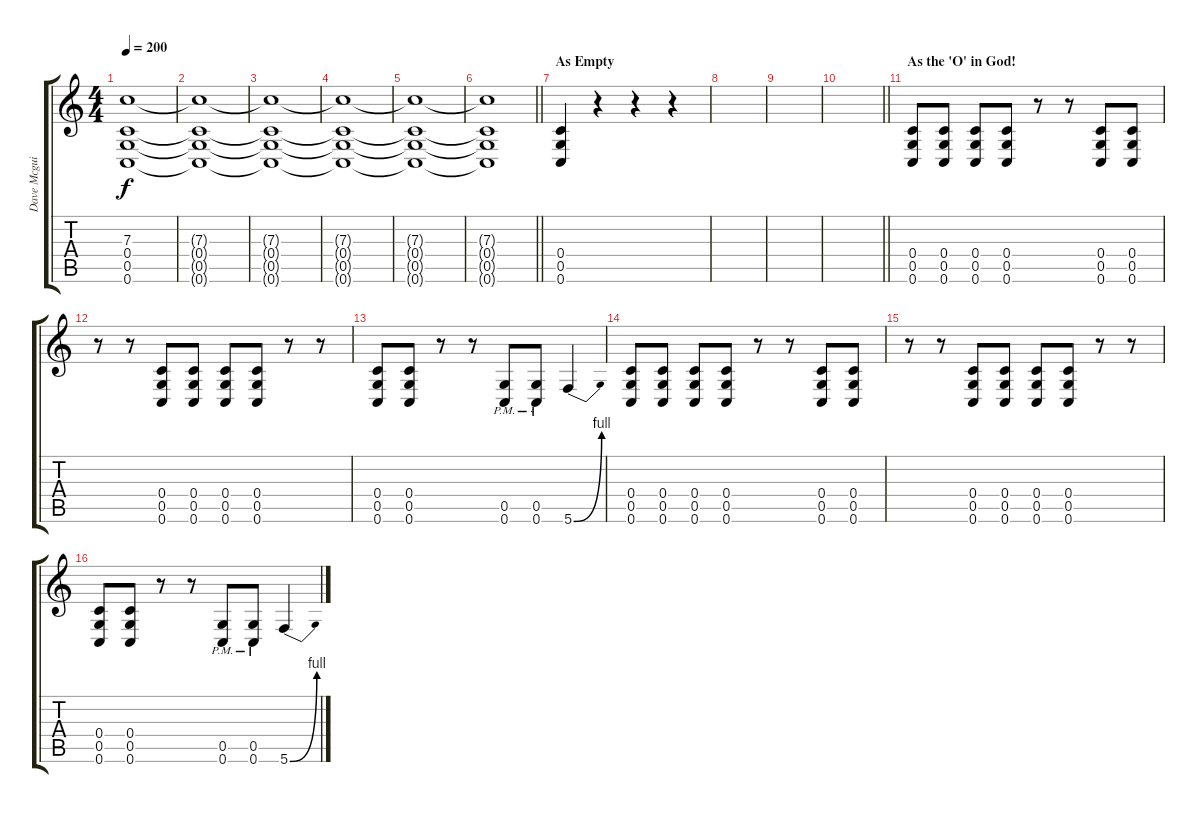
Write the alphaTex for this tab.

\track ("Dave Mcguire" "Dave Mcgui") {instrument overdrivenguitar}
\staff {score tabs}
\tuning (D4 A3 F3 C3 G2 C2) {hide}
\ts (4 4)
\tempo 200
\clef g2
\ks c
(7.3{t} 0.4{t} 0.5{t} 0.6{t}).1{dy f} |
(7.3{t} 0.4{t} 0.5{t} 0.6{t}).1 |
(7.3{t} 0.4{t} 0.5{t} 0.6{t}).1 |
(7.3{t} 0.4{t} 0.5{t} 0.6{t}).1 |
(7.3{t} 0.4{t} 0.5{t} 0.6{t}).1 |
\barLineRight lightlight
(7.3{t} 0.4{t} 0.5{t} 0.6{t}).1 |
\section ("" "As Empty")
(0.4 0.5 0.6).4 r.4 r.4 r.4 |
|
|
\barLineRight lightlight
|
\section ("" "As the 'O' in God!")
(0.4 0.5 0.6).8 (0.4 0.5 0.6).8 (0.4 0.5 0.6).8 (0.4 0.5 0.6).8 r.8 r.8 (0.4 0.5 0.6).8 (0.4 0.5 0.6).8 |
r.8 r.8 (0.4 0.5 0.6).8 (0.4 0.5 0.6).8 (0.4 0.5 0.6).8 (0.4 0.5 0.6).8 r.8 r.8 |
(0.4 0.5 0.6).8 (0.4 0.5 0.6).8 r.8 r.8 (0.5{pm} 0.6{pm}).8 (0.5{pm} 0.6{pm}).8 5.6{be (bend 0 0 60 4)}.4 |
(0.4 0.5 0.6).8 (0.4 0.5 0.6).8 (0.4 0.5 0.6).8 (0.4 0.5 0.6).8 r.8 r.8 (0.4 0.5 0.6).8 (0.4 0.5 0.6).8 |
r.8 r.8 (0.4 0.5 0.6).8 (0.4 0.5 0.6).8 (0.4 0.5 0.6).8 (0.4 0.5 0.6).8 r.8 r.8 |
(0.4 0.5 0.6).8 (0.4 0.5 0.6).8 r.8 r.8 (0.5{pm} 0.6{pm}).8 (0.5{pm} 0.6{pm}).8 5.6{be (bend 0 0 60 4)}.4
